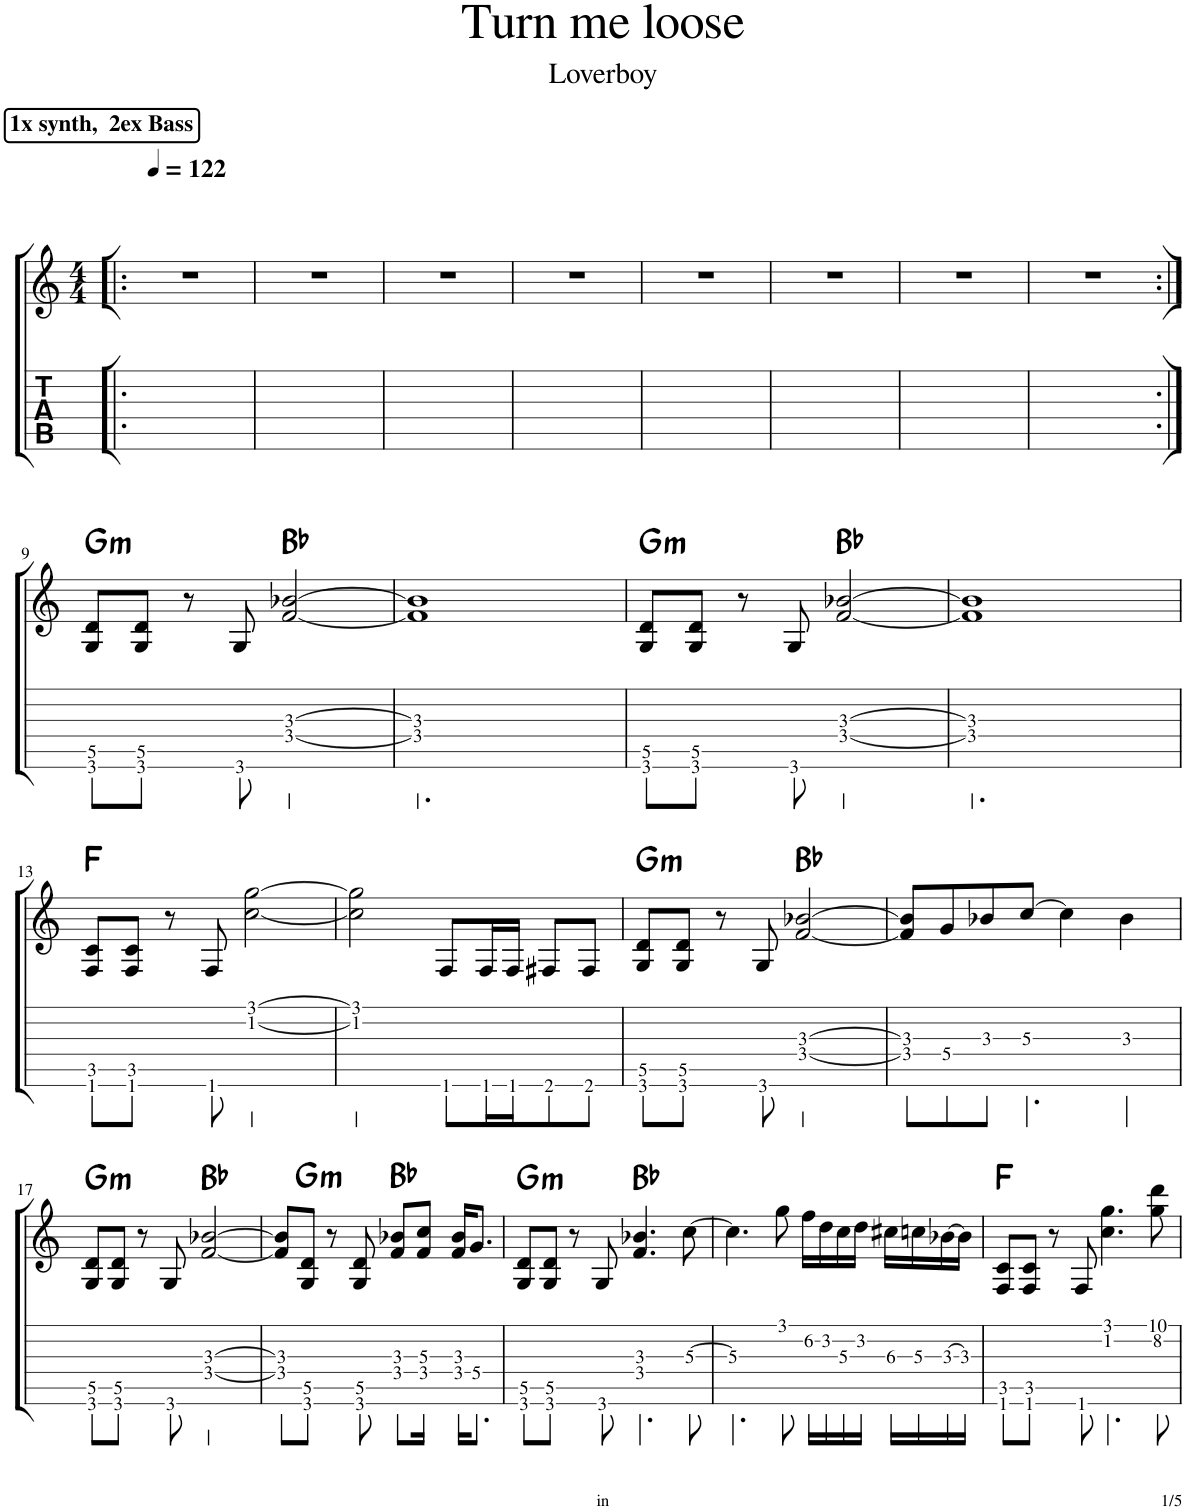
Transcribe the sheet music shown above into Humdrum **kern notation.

**kern	**kern	**harte
*part1	*part1	*part1
*staff2	*staff1	*
*I"Guitare électrique	*	*
*I'Guit. El.	*	*
*stria6	*	*
*	*clefG2	*
*Trd7c12	*Trd7c12	*
*k[]	*k[]	*
*	*M4/4	*
*MM122	*MM122	*
!!LO:REH:place=s1:a:B:cj:fs=11:t=1x synth,  2ex Bass
=1!|:	=1!|:	=1!|:
1r	1r	.
=2	=2	=2
1r	1r	.
=3	=3	=3
1r	1r	.
=4	=4	=4
1r	1r	.
=5	=5	=5
1r	1r	.
=6	=6	=6
1r	1r	.
=7	=7	=7
1r	1r	.
=8	=8	=8
1r	1r	.
!!LO:LB:g=z
=9:|!	=9:|!	=9:|!
!	!	!LO:H:kt=m
8G\ 8d\L	8G/ 8d/L	G:min
8G\ 8d\J	8G/ 8d/J	.
8r	8r	.
8G\	8G/	.
[2f\ [2b-\	[2f/ [2b-X/	Bb:maj
=10	=10	=10
2.f\] 2.b-\]	1f] 1b-]	.
4r	.	.
=11	=11	=11
!	!	!LO:H:kt=m
8G\ 8d\L	8G/ 8d/L	G:min
8G\ 8d\J	8G/ 8d/J	.
8r	8r	.
8G\	8G/	.
[2f\ [2b-\	[2f/ [2b-X/	Bb:maj
=12	=12	=12
2.f\] 2.b-\]	1f] 1b-]	.
4r	.	.
!!LO:LB:g=z
=13	=13	=13
8F\ 8c\L	8F/ 8c/L	F:maj
8F\ 8c\J	8F/ 8c/J	.
8r	8r	.
8F\	8F/	.
[2cc\ [2gg\	[2cc\ [2gg\	.
=14	=14	=14
2cc\] 2gg\]	2cc\] 2gg\]	.
8F\L	8F/L	.
16F\L	16F/L	.
16F\J	16F/JJ	.
8F#\	8F#X/L	.
8F#\J	8F#/J	.
=15	=15	=15
!	!	!LO:H:kt=m
8G\ 8d\L	8G/ 8d/L	G:min
8G\ 8d\J	8G/ 8d/J	.
8r	8r	.
8G\	8G/	.
[2f\ [2b-\	[2f/ [2b-X/	Bb:maj
=16	=16	=16
8f\] 8b-\]L	8f/] 8b-/]L	.
8g\	8g/	.
8b-\J	8b-X/	.
4.cc\	[8cc/J	.
.	4cc\]	.
4b-\	4b-\	.
!!LO:LB:g=z
=17	=17	=17
!	!	!LO:H:kt=m
8G\ 8d\L	8G/ 8d/L	G:min
8G\ 8d\J	8G/ 8d/J	.
8r	8r	.
8G\	8G/	.
[2f\ [2b-\	[2f/ [2b-X/	Bb:maj
=18	=18	=18
8f\] 8b-\]L	8f/] 8b-/]L	.
!	!	!LO:H:kt=m
8G\ 8d\J	8G/ 8d/J	G:min
8r	8r	.
8G\ 8d\	8G/ 8d/	.
8f\ 8b-\L	8f/ 8b-X/L	Bb:maj
16f\ 16cc\Jk	8f/ 8cc/J	.
16r	.	.
16f\ 16b-\KL	16f/ 16b-/KL	.
8.g\J	8.g/J	.
=19	=19	=19
!	!	!LO:H:kt=m
8G\ 8d\L	8G/ 8d/L	G:min
8G\ 8d\J	8G/ 8d/J	.
8r	8r	.
8G\	8G/	.
4.f\ 4.b-\	4.f/ 4.b-X/	Bb:maj
[8cc\	[8cc\	.
=20	=20	=20
4.cc\]	4.cc\]	.
8gg\	8gg\	.
16ff\LL	16ff\LL	.
16dd\	16dd\	.
16cc\	16cc\	.
16dd\JJ	16dd\JJ	.
16cc#\LL	16cc#X\LL	.
16cc\	16ccn\	.
[16b-\	[16b-X\	.
16b-\JJ]	16b-\JJ]	.
=21	=21	=21
8F\ 8c\L	8F/ 8c/L	F:maj
8F\ 8c\J	8F/ 8c/J	.
8r	8r	.
8F\	8F/	.
4.cc\ 4.gg\	4.cc\ 4.gg\	.
8gg\ 8ddd\	8gg\ 8ddd\	.
=	=	=
*-	*-	*-
